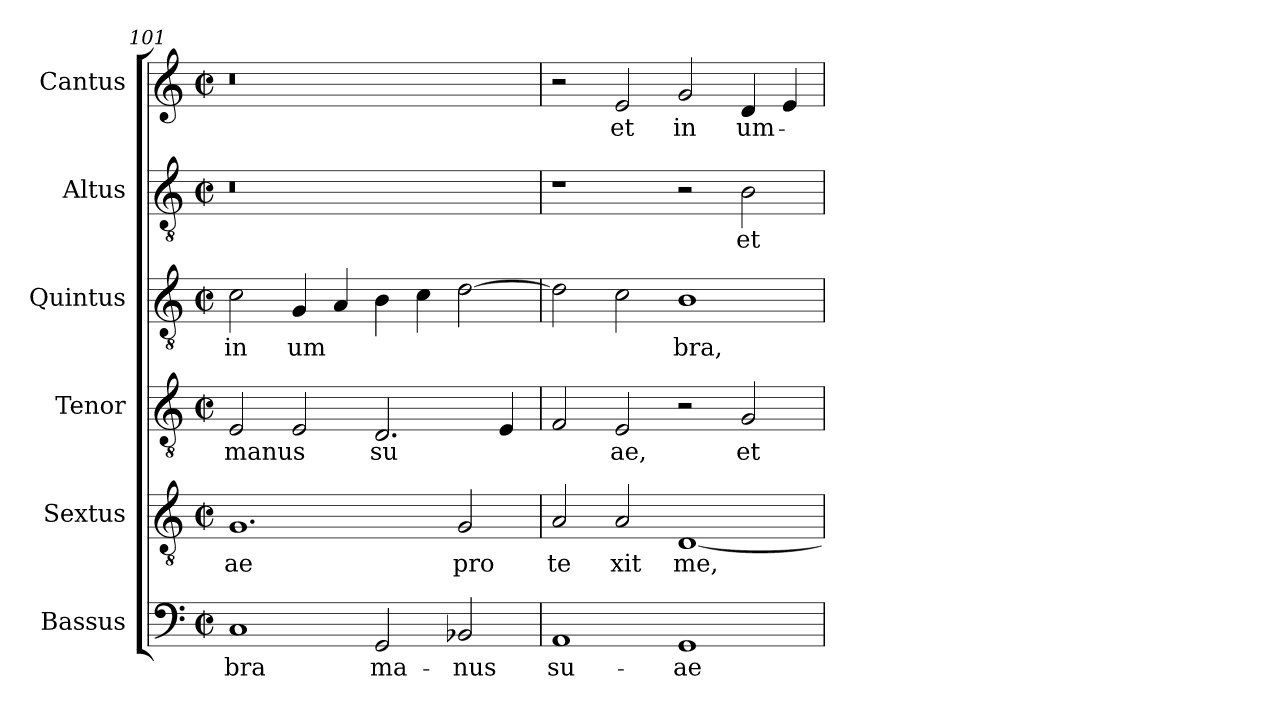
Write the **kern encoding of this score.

**kern	**text	**kern	**text	**kern	**text	**kern	**text	**kern	**text	**kern	**text
*part6	*part6	*part5	*part5	*part4	*part4	*part3	*part3	*part2	*part2	*part1	*part1
*staff6	*staff6	*staff5	*staff5	*staff4	*staff4	*staff3	*staff3	*staff2	*staff2	*staff1	*staff1
*I"Bassus	*	*I"Sextus	*	*I"Tenor	*	*I"Quintus	*	*I"Altus	*	*I"Cantus	*
*clefF4	*	*clefGv2	*	*clefGv2	*	*clefGv2	*	*clefGv2	*	*clefG2	*
*M2/2	*	*M2/2	*	*M2/2	*	*M2/2	*	*M2/2	*	*M2/2	*
*met(c|)	*	*met(c|)	*	*met(c|)	*	*met(c|)	*	*met(c|)	*	*met(c|)	*
=101	=101	=101	=101	=101	=101	=101	=101	=101	=101	=101	=101
!	!LO:LY:b:cj	!	!LO:LY:b:cj	!	!LO:LY:b	!	!LO:LY:b:cj	!	!	!	!
1C	-bra	1.G	ae	2E/	manus	2c\	in	0r	.	0r	.
!	!	!	!	!	!	!	!LO:LY:b	!	!	!	!
.	.	.	.	2E/	.	4G/	um	.	.	.	.
.	.	.	.	.	.	4A/	.	.	.	.	.
!	!LO:LY:b:cj	!	!	!	!LO:LY:b:cj	!	!	!	!	!	!
2GG/	ma-	.	.	2.D/	su	4B\	.	.	.	.	.
.	.	.	.	.	.	4c\	.	.	.	.	.
!	!LO:LY:b:cj	!	!LO:LY:b:cj	!	!	!	!	!	!	!	!
2BB-X/	-nus	2G/	pro	.	.	[>2d\	.	.	.	.	.
.	.	.	.	4E/	.	.	.	.	.	.	.
=102	=102	=102	=102	=102	=102	=102	=102	=102	=102	=102	=102
!	!LO:LY:b:cj	!	!LO:LY:b:cj	!	!	!	!	!	!	!	!
1AA	su-	2A/	te	2F/	.	2d\]	.	1r	.	2r	.
!	!	!	!LO:LY:b:cj	!	!LO:LY:b:cj	!	!	!	!	!	!LO:LY:b:cj
.	.	2A/	xit	2E/	ae,	2c\	.	.	.	2e/	et
!	!LO:LY:b:cj	!	!LO:LY:b:cj	!	!	!	!LO:LY:b:cj	!	!	!	!LO:LY:b:cj
1GG	-ae	[>1D	me,	2r	.	1B	bra,	2r	.	2g/	in
!	!	!	!	!	!LO:LY:b:cj	!	!	!	!LO:LY:b:cj	!	!LO:LY:b
.	.	.	.	2G/	et	.	.	2B\	et	4d/	um-
.	.	.	.	.	.	.	.	.	.	4e/	.
=	=	=	=	=	=	=	=	=	=	=	=
*-	*-	*-	*-	*-	*-	*-	*-	*-	*-	*-	*-
